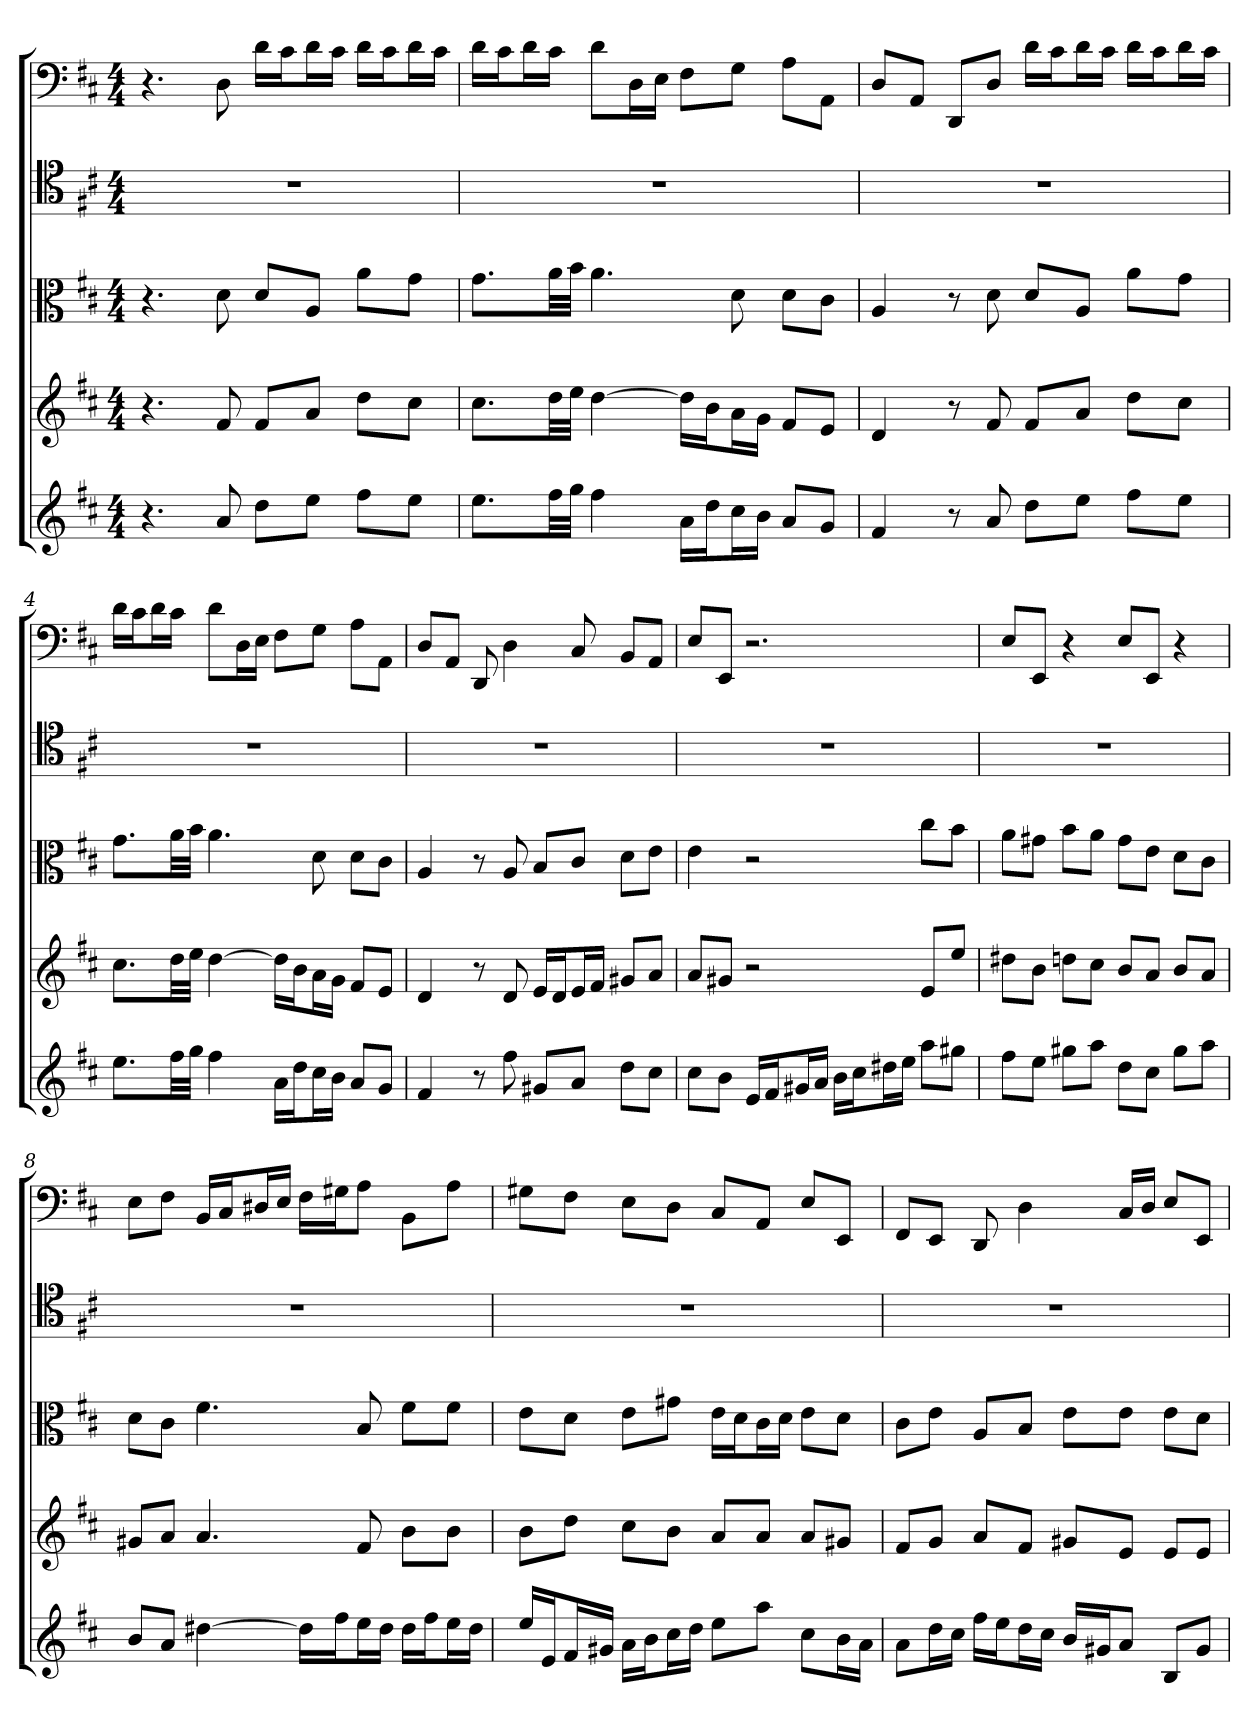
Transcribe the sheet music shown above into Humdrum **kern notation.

**kern	**kern	**kern	**kern	**kern
*part5	*part4	*part3	*part2	*part1
*staff5	*staff4	*staff3	*staff2	*staff1
*	*	*clefC3	*clefC4	*clefF4
*k[f#c#]	*k[f#c#]	*k[f#c#]	*k[f#c#]	*k[f#c#]
*D:	*D:	*D:	*D:	*D:
*M4/4	*M4/4	*M4/4	*M4/4	*M4/4
=1	=1	=1	=1	=1
4.r	4.r	4.r	1r	4.r
8a	8f#	8d	.	8D
8ddL	8f#L	8d/L	.	16d\LL
.	.	.	.	16c#\J
8eeJ	8aJ	8A/J	.	16d\L
.	.	.	.	16c#\JJ
8ff#L	8ddL	8a\L	.	16d\LL
.	.	.	.	16c#\J
8eeJ	8cc#J	8g\J	.	16d\L
.	.	.	.	16c#\JJ
=2	=2	=2	=2	=2
8.eeL	8.cc#L	8.g\L	1r	16d\LL
.	.	.	.	16c#\J
.	.	.	.	16d\L
32ff#LL	32ddLL	32a\LL	.	16c#\JJ
32ggJJJ	32eeJJJ	32b\JJJ	.	.
4ff#	[4dd	4.a	.	8d\L
.	.	.	.	16D\L
.	.	.	.	16E\JJ
16aLL	16ddLL]	.	.	8F#\L
16ddJ	16bJ	.	.	.
16cc#L	16aL	8d	.	8G\J
16bJJ	16gJJ	.	.	.
8aL	8f#L	8d\L	.	8A\L
8gJ	8eJ	8c#\J	.	8AA\J
=3	=3	=3	=3	=3
4f#	4d	4A	1r	8D/L
.	.	.	.	8AA/J
8r	8r	8r	.	8DD/L
8a	8f#	8d	.	8D/J
8ddL	8f#L	8d/L	.	16d\LL
.	.	.	.	16c#\J
8eeJ	8aJ	8A/J	.	16d\L
.	.	.	.	16c#\JJ
8ff#L	8ddL	8a\L	.	16d\LL
.	.	.	.	16c#\J
8eeJ	8cc#J	8g\J	.	16d\L
.	.	.	.	16c#\JJ
=4	=4	=4	=4	=4
8.eeL	8.cc#L	8.g\L	1r	16d\LL
.	.	.	.	16c#\J
.	.	.	.	16d\L
32ff#LL	32ddLL	32a\LL	.	16c#\JJ
32ggJJJ	32eeJJJ	32b\JJJ	.	.
4ff#	[4dd	4.a	.	8d\L
.	.	.	.	16D\L
.	.	.	.	16E\JJ
16aLL	16ddLL]	.	.	8F#\L
16ddJ	16bJ	.	.	.
16cc#L	16aL	8d	.	8G\J
16bJJ	16gJJ	.	.	.
8aL	8f#L	8d\L	.	8A\L
8gJ	8eJ	8c#\J	.	8AA\J
=5	=5	=5	=5	=5
4f#	4d	4A	1r	8D/L
.	.	.	.	8AA/J
8r	8r	8r	.	8DD
8ff#	8d	8A	.	4D
8g#XL	16eLL	8B/L	.	.
.	16dJ	.	.	.
8aJ	16eL	8c#/J	.	8C#
.	16f#JJ	.	.	.
8ddL	8g#XL	8d\L	.	8BB/L
8cc#J	8aJ	8e\J	.	8AA/J
=6	=6	=6	=6	=6
8cc#L	8aL	4e	1r	8E/L
8bJ	8g#XJ	.	.	8EE/J
16eLL	2r	2r	.	2.r
16f#J	.	.	.	.
16g#XL	.	.	.	.
16aJJ	.	.	.	.
16bLL	.	.	.	.
16cc#J	.	.	.	.
16dd#XL	.	.	.	.
16eeJJ	.	.	.	.
8aaL	8eL	8cc#\L	.	.
8gg#XJ	8eeJ	8b\J	.	.
=7	=7	=7	=7	=7
8ff#L	8dd#XL	8a\L	1r	8E/L
8eeJ	8bJ	8g#X\J	.	8EE/J
8gg#XL	8ddnL	8b\L	.	4r
8aaJ	8cc#J	8a\J	.	.
8ddL	8bL	8g#\L	.	8E/L
8cc#J	8aJ	8e\J	.	8EE/J
8gg#L	8bL	8d\L	.	4r
8aaJ	8aJ	8c#\J	.	.
=8	=8	=8	=8	=8
8bL	8g#XL	8d\L	1r	8E\L
8aJ	8aJ	8c#\J	.	8F#\J
[4dd#X	4.a	4.f#	.	16BB/LL
.	.	.	.	16C#/J
.	.	.	.	16D#X/L
.	.	.	.	16E/JJ
16dd#LL]	.	.	.	16F#\LL
16ff#J	.	.	.	16G#X\J
16eeL	8f#	8B	.	8A\J
16dd#JJ	.	.	.	.
16dd#LL	8bL	8f#\L	.	8BB\L
16ff#J	.	.	.	.
16eeL	8bJ	8f#\J	.	8A\J
16dd#JJ	.	.	.	.
=9	=9	=9	=9	=9
16eeLL	8bL	8e\L	1r	8G#X\L
16eJ	.	.	.	.
16f#L	8ddJ	8d\J	.	8F#\J
16g#XJJ	.	.	.	.
16aLL	8cc#L	8e\L	.	8E\L
16bJ	.	.	.	.
16cc#L	8bJ	8g#X\J	.	8D\J
16ddJJ	.	.	.	.
8eeL	8aL	16e\LL	.	8C#/L
.	.	16d\J	.	.
8aaJ	8aJ	16c#\L	.	8AA/J
.	.	16d\JJ	.	.
8cc#L	8aL	8e\L	.	8E/L
16bL	8g#XJ	8d\J	.	8EE/J
16aJJ	.	.	.	.
=10	=10	=10	=10	=10
8aL	8f#L	8c#\L	1r	8FF#/L
16ddL	8gJ	8e\J	.	8EE/J
16cc#JJ	.	.	.	.
16ff#LL	8aL	8A/L	.	8DD
16eeJ	.	.	.	.
16ddL	8f#J	8B/J	.	4D
16cc#JJ	.	.	.	.
16bLL	8g#XL	8e\L	.	.
16g#XJ	.	.	.	.
8aJ	8eJ	8e\J	.	16C#/LL
.	.	.	.	16D/JJ
8BL	8eL	8e\L	.	8E/L
8g#J	8eJ	8d\J	.	8EE/J
=	=	=	=	=
*-	*-	*-	*-	*-
